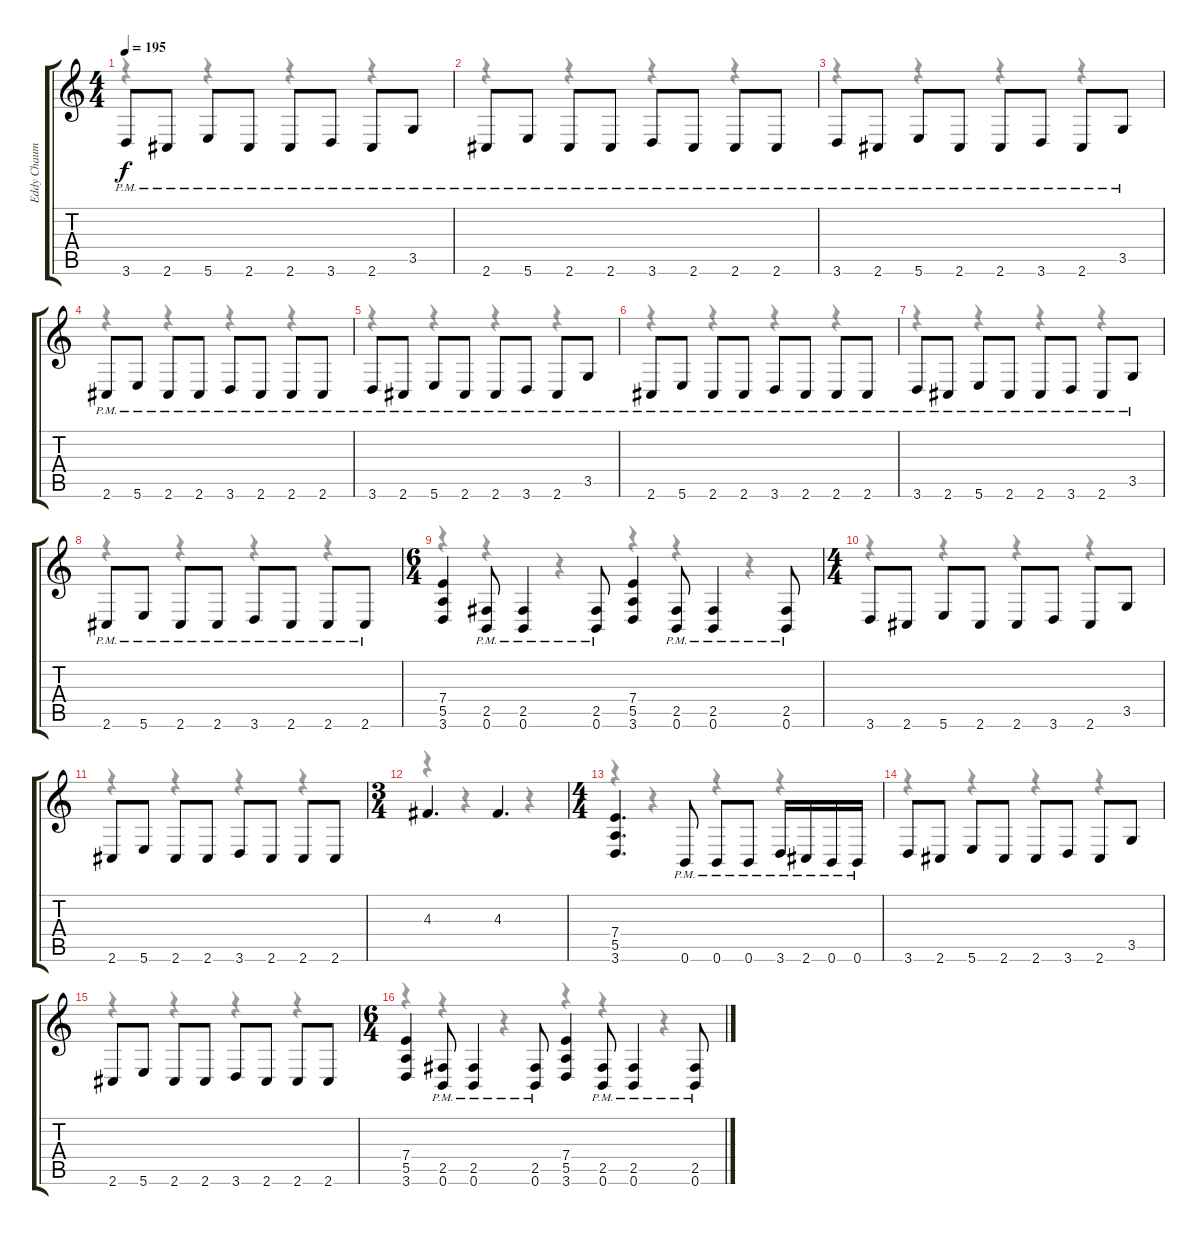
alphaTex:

\track ("Eddy Chaumulot (Rythm)" "Eddy Chaum") {instrument distortionguitar}
\staff {score tabs}
\tuning (B3 Gb3 D3 A2 E2 B1) {hide}
\voice
\ts (4 4)
\tempo 195
\clef g2
\ks c
3.6{pm}.8{dy f} 2.6{pm}.8 5.6{pm}.8 2.6{pm}.8 2.6{pm}.8 3.6{pm}.8 2.6{pm}.8 3.5{pm}.8 |
2.6{pm}.8 5.6{pm}.8 2.6{pm}.8 2.6{pm}.8 3.6{pm}.8 2.6{pm}.8 2.6{pm}.8 2.6{pm}.8 |
3.6{pm}.8 2.6{pm}.8 5.6{pm}.8 2.6{pm}.8 2.6{pm}.8 3.6{pm}.8 2.6{pm}.8 3.5{pm}.8 |
2.6{pm}.8 5.6{pm}.8 2.6{pm}.8 2.6{pm}.8 3.6{pm}.8 2.6{pm}.8 2.6{pm}.8 2.6{pm}.8 |
3.6{pm}.8 2.6{pm}.8 5.6{pm}.8 2.6{pm}.8 2.6{pm}.8 3.6{pm}.8 2.6{pm}.8 3.5{pm}.8 |
2.6{pm}.8 5.6{pm}.8 2.6{pm}.8 2.6{pm}.8 3.6{pm}.8 2.6{pm}.8 2.6{pm}.8 2.6{pm}.8 |
3.6{pm}.8 2.6{pm}.8 5.6{pm}.8 2.6{pm}.8 2.6{pm}.8 3.6{pm}.8 2.6{pm}.8 3.5{pm}.8 |
2.6{pm}.8 5.6{pm}.8 2.6{pm}.8 2.6{pm}.8 3.6{pm}.8 2.6{pm}.8 2.6{pm}.8 2.6{pm}.8 |
\ts (6 4)
(7.4 5.5 3.6).4 (2.5{pm} 0.6{pm}).8 (2.5{pm} 0.6{pm}).4 (2.5{pm} 0.6{pm}).8 (7.4 5.5 3.6).4 (2.5{pm} 0.6{pm}).8 (2.5{pm} 0.6{pm}).4 (2.5{pm} 0.6{pm}).8 |
\ts (4 4)
3.6.8 2.6.8 5.6.8 2.6.8 2.6.8 3.6.8 2.6.8 3.5.8 |
2.6.8 5.6.8 2.6.8 2.6.8 3.6.8 2.6.8 2.6.8 2.6.8 |
\ts (3 4)
4.3.4{d} 4.3.4{d} |
\ts (4 4)
(7.4 5.5 3.6).4{d} 0.6{pm}.8 0.6{pm}.8 0.6{pm}.8 3.6{pm}.16 2.6{pm}.16 0.6{pm}.16 0.6{pm}.16 |
3.6.8 2.6.8 5.6.8 2.6.8 2.6.8 3.6.8 2.6.8 3.5.8 |
2.6.8 5.6.8 2.6.8 2.6.8 3.6.8 2.6.8 2.6.8 2.6.8 |
\ts (6 4)
(7.4 5.5 3.6).4 (2.5{pm} 0.6{pm}).8 (2.5{pm} 0.6{pm}).4 (2.5{pm} 0.6{pm}).8 (7.4 5.5 3.6).4 (2.5{pm} 0.6{pm}).8 (2.5{pm} 0.6{pm}).4 (2.5{pm} 0.6{pm}).8
\voice
\clef g2
\ottava regular
\simile none
\ks c
r.4{dy f} r.4 r.4 r.4 |
r.4 r.4 r.4 r.4 |
r.4 r.4 r.4 r.4 |
r.4 r.4 r.4 r.4 |
r.4 r.4 r.4 r.4 |
r.4 r.4 r.4 r.4 |
r.4 r.4 r.4 r.4 |
r.4 r.4 r.4 r.4 |
r.4 r.4 r.4 r.4 r.4 r.4 |
r.4 r.4 r.4 r.4 |
r.4 r.4 r.4 r.4 |
r.4 r.4 r.4 |
r.4 r.4 r.4 r.4 |
r.4 r.4 r.4 r.4 |
r.4 r.4 r.4 r.4 |
r.4 r.4 r.4 r.4 r.4 r.4
